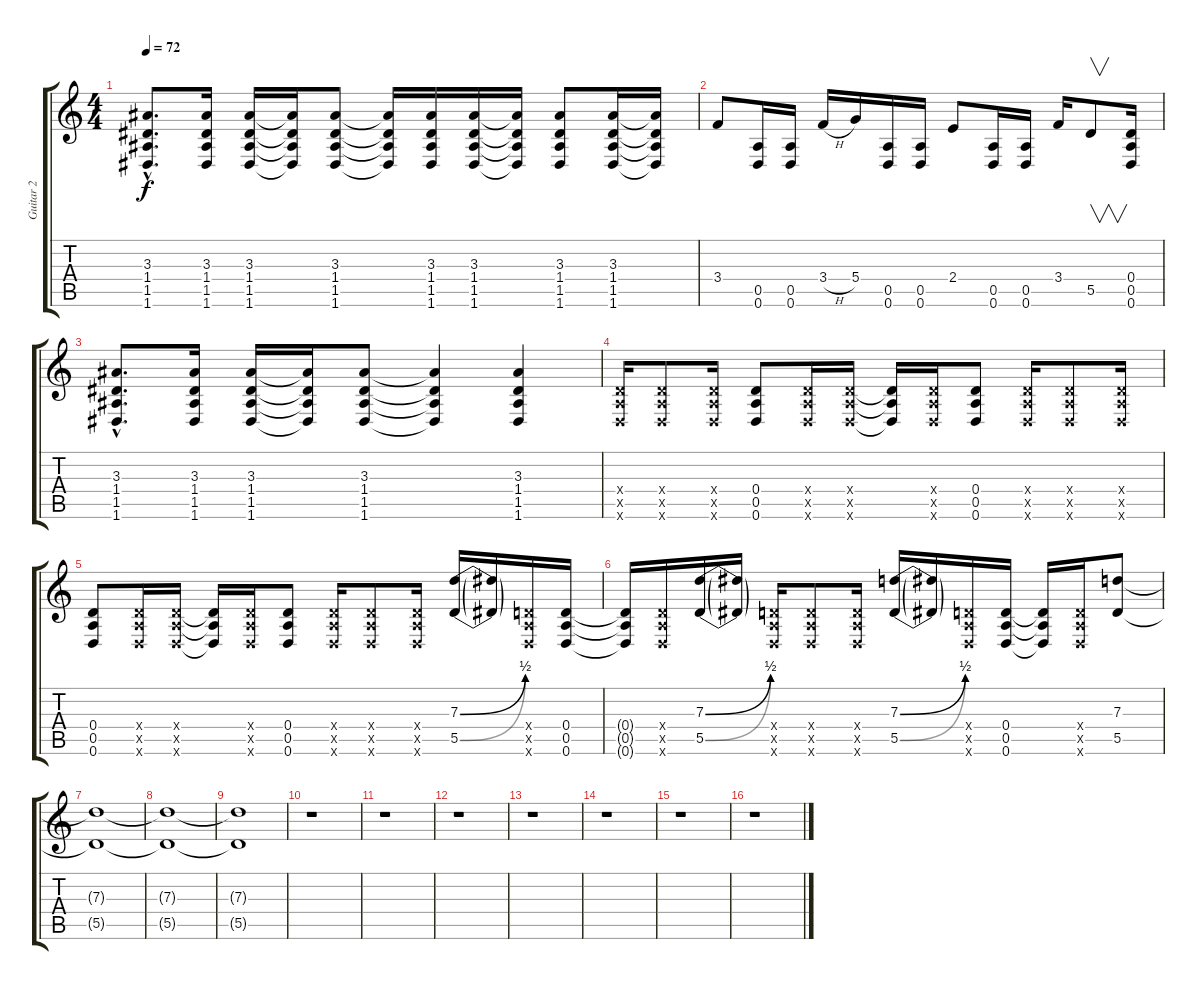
\track ("Guitar 2" "Guitar 2") {instrument distortionguitar}
\staff {score tabs}
\tuning (E4 B3 G3 D3 A2 D2) {hide}
\ts (4 4)
\tempo 72
\clef g2
\ks c
(3.3{hac} 1.4{hac} 1.5{hac} 1.6{hac}).8{d dy f} (3.3 1.4 1.5 1.6).16 (3.3 1.4 1.5 1.6).16 (3.3{t} 1.4{t} 1.5{t} 1.6{t}).16 (3.3 1.4 1.5 1.6).8 (3.3{t} 1.4{t} 1.5{t} 1.6{t}).16 (3.3 1.4 1.5 1.6).16 (3.3 1.4 1.5 1.6).16 (3.3{t} 1.4{t} 1.5{t} 1.6{t}).16 (3.3 1.4 1.5 1.6).8 (3.3 1.4 1.5 1.6).16 (3.3{t} 1.4{t} 1.5{t} 1.6{t}).16 |
3.4.8 (0.5 0.6).16 (0.5 0.6).16 3.4{h}.16 5.4.16 (0.5 0.6).16 (0.5 0.6).16 2.4.8 (0.5 0.6).16 (0.5 0.6).16 3.4.16 5.5.8{v} (0.4 0.5 0.6).16 |
(3.3{hac} 1.4{hac} 1.5{hac} 1.6{hac}).8{d} (3.3 1.4 1.5 1.6).16 (3.3 1.4 1.5 1.6).16 (3.3{t} 1.4{t} 1.5{t} 1.6{t}).16 (3.3 1.4 1.5 1.6).8 (3.3{t} 1.4{t} 1.5{t} 1.6{t}).4 (3.3 1.4 1.5 1.6).4 |
(0.4{x} 0.5{x} 0.6{x}).16 (0.4{x} 0.5{x} 0.6{x}).8 (0.4{x} 0.5{x} 0.6{x}).16 (0.4 0.5 0.6).8 (0.4{x} 0.5{x} 0.6{x}).16 (0.4{x} 0.5{x} 0.6{x}).16 (0.4{t} 0.5{t} 0.6{t}).16 (0.4{x} 0.5{x} 0.6{x}).16 (0.4 0.5 0.6).8 (0.4{x} 0.5{x} 0.6{x}).16 (0.4{x} 0.5{x} 0.6{x}).8 (0.4{x} 0.5{x} 0.6{x}).16 |
(0.4 0.5 0.6).8 (0.4{x} 0.5{x} 0.6{x}).16 (0.4{x} 0.5{x} 0.6{x}).16 (0.4{t} 0.5{t} 0.6{t}).16 (0.4{x} 0.5{x} 0.6{x}).16 (0.4 0.5 0.6).8 (0.4{x} 0.5{x} 0.6{x}).16 (0.4{x} 0.5{x} 0.6{x}).8 (0.4{x} 0.5{x} 0.6{x}).16 (7.3{be (bend 0 0 60 2)} 5.5{be (bend 0 0 60 2)}).16 (7.3{t} 5.5{t}).16 (0.4{x} 0.5{x} 0.6{x}).16 (0.4 0.5 0.6).16 |
(0.4{t} 0.5{t} 0.6{t}).16 (0.4{x} 0.5{x} 0.6{x}).16 (7.3{be (bend 0 0 60 2)} 5.5{be (bend 0 0 60 2)}).16 (7.3{t} 5.5{t}).16 (0.4{x} 0.5{x} 0.6{x}).16 (0.4{x} 0.5{x} 0.6{x}).8 (0.4{x} 0.5{x} 0.6{x}).16 (7.3{be (bend 0 0 60 2)} 5.5{be (bend 0 0 60 2)}).16 (7.3{t} 5.5{t}).16 (0.4{x} 0.5{x} 0.6{x}).16 (0.4 0.5 0.6).16 (0.4{t} 0.5{t} 0.6{t}).16 (0.4{x} 0.5{x} 0.6{x}).16 (7.3 5.5).8 |
(7.3{t} 5.5{t}).1 |
(7.3{t} 5.5{t}).1{volume 0} |
(7.3{t} 5.5{t}).1 |
r.1{volume 16} |
r.1 |
r.1 |
r.1 |
r.1 |
r.1 |
r.1
